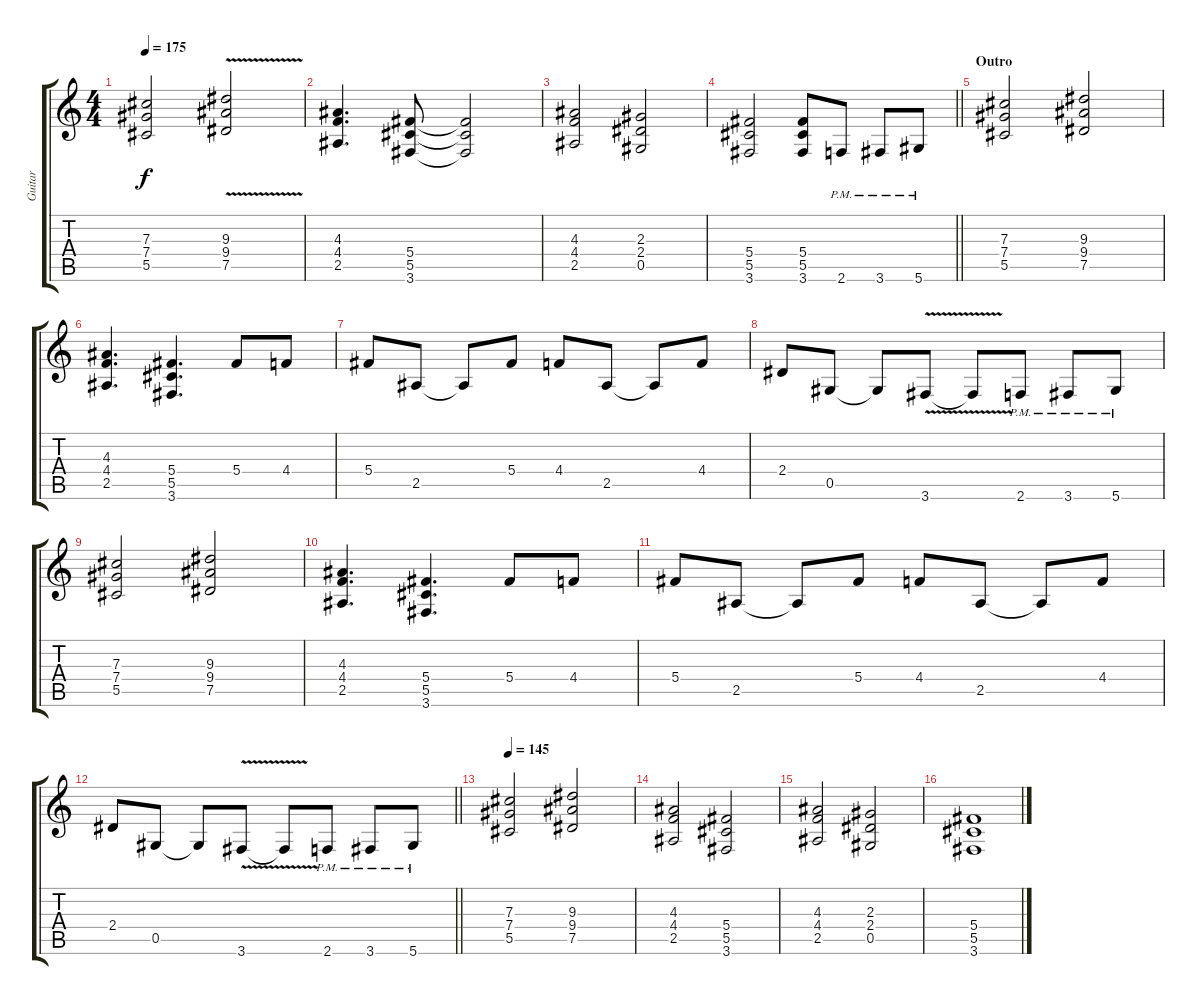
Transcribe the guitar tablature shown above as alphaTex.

\track ("Guitar" "Guitar") {instrument distortionguitar}
\staff {score tabs}
\tuning (Eb4 Bb3 Gb3 Db3 Ab2 Eb2) {hide}
\ts (4 4)
\tempo 175
\clef g2
\ks c
(7.3 7.4 5.5).2{dy f} (9.3 9.4{v} 7.5).2 |
(4.3 4.4 2.5).4{d} (5.4 5.5 3.6).8 (5.4{t} 5.5{t} 3.6{t}).2 |
(4.3 4.4 2.5).2 (2.3 2.4 0.5).2 |
\barLineRight lightlight
(5.4 5.5 3.6).2 (5.4 5.5 3.6).8 2.6{pm}.8 3.6{pm}.8 5.6{pm}.8 |
\section ("" "Outro")
(7.3 7.4 5.5).2 (9.3 9.4 7.5).2 |
(4.3 4.4 2.5).4{d} (5.4 5.5 3.6).4{d} 5.4.8 4.4.8 |
5.4.8 2.5.8 2.5{t}.8 5.4.8 4.4.8 2.5.8 2.5{t}.8 4.4.8 |
2.4.8 0.5.8 0.5{t}.8 3.6{v}.8 3.6{t}.8 2.6{pm}.8 3.6{pm}.8 5.6{pm}.8 |
(7.3 7.4 5.5).2 (9.3 9.4 7.5).2 |
(4.3 4.4 2.5).4{d} (5.4 5.5 3.6).4{d} 5.4.8 4.4.8 |
5.4.8 2.5.8 2.5{t}.8 5.4.8 4.4.8 2.5.8 2.5{t}.8 4.4.8 |
\barLineRight lightlight
2.4.8 0.5.8 0.5{t}.8 3.6{v}.8 3.6{t}.8 2.6{pm}.8 3.6{pm}.8 5.6{pm}.8 |
\tempo 145
(7.3 7.4 5.5).2 (9.3 9.4 7.5).2 |
(4.3 4.4 2.5).2 (5.4 5.5 3.6).2 |
(4.3 4.4 2.5).2 (2.3 2.4 0.5).2 |
(5.4 5.5 3.6).1
